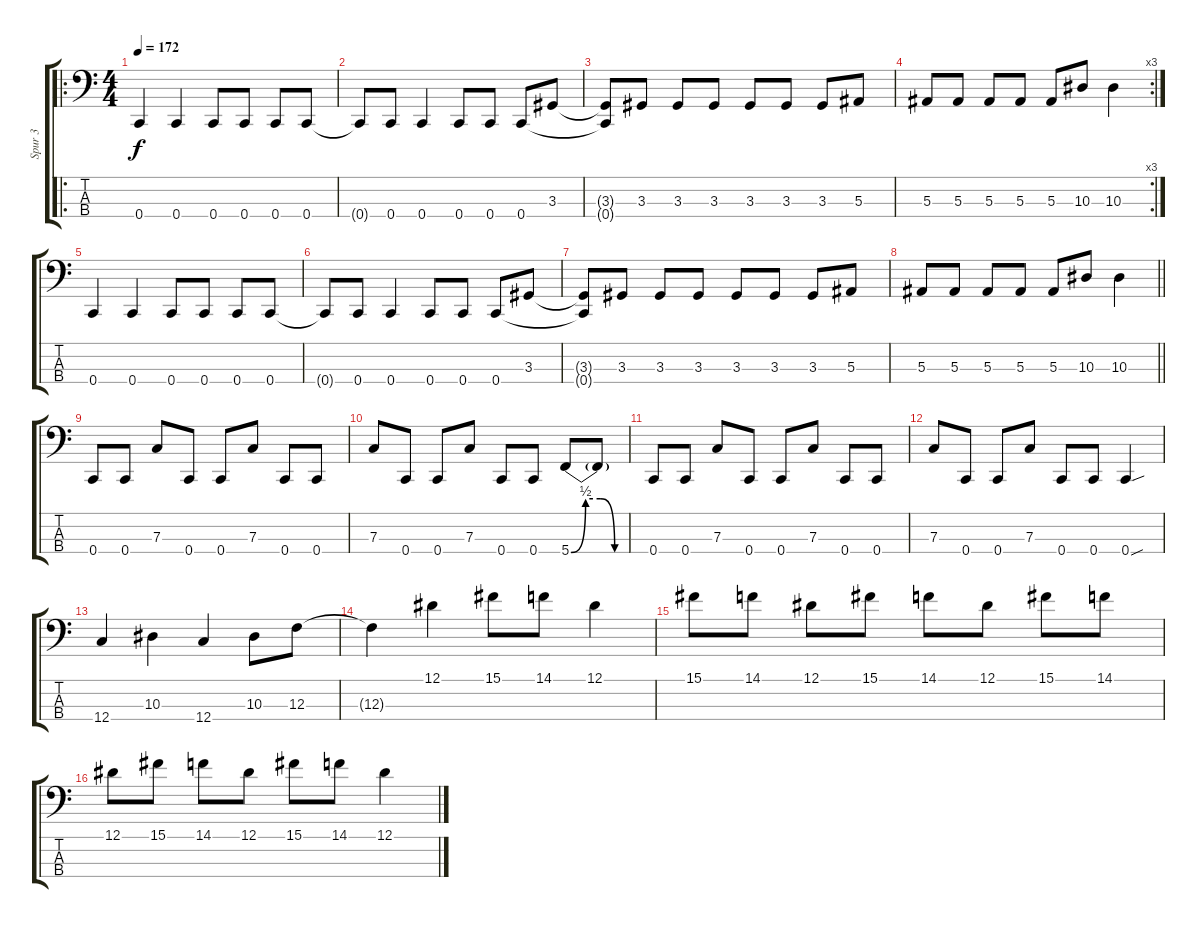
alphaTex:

\track ("Spur 3" "Spur 3") {instrument electricbasspick}
\staff {score tabs}
\tuning (Eb2 Bb1 F1 C1) {hide}
\ro
\ts (4 4)
\tempo 172
\clef f4
\ks c
0.4.4{dy f} 0.4.4 0.4.8 0.4.8 0.4.8 0.4.8 |
0.4{t}.8 0.4.8 0.4.4 0.4.8 0.4.8 0.4.8 3.3.8 |
(3.3{t} 0.4{t}).8 3.3.8 3.3.8 3.3.8 3.3.8 3.3.8 3.3.8 5.3.8 |
\rc 3
5.3.8 5.3.8 5.3.8 5.3.8 5.3.8 10.3.8 10.3.4 |
0.4.4 0.4.4 0.4.8 0.4.8 0.4.8 0.4.8 |
0.4{t}.8 0.4.8 0.4.4 0.4.8 0.4.8 0.4.8 3.3.8 |
(3.3{t} 0.4{t}).8 3.3.8 3.3.8 3.3.8 3.3.8 3.3.8 3.3.8 5.3.8 |
\barLineRight lightlight
5.3.8 5.3.8 5.3.8 5.3.8 5.3.8 10.3.8 10.3.4 |
0.4.8 0.4.8 7.3.8 0.4.8 0.4.8 7.3.8 0.4.8 0.4.8 |
7.3.8 0.4.8 0.4.8 7.3.8 0.4.8 0.4.8 5.4{be (custom 0 0 15 2 30 2 45 0 60 0)}.8 5.4{t}.8 |
0.4.8 0.4.8 7.3.8 0.4.8 0.4.8 7.3.8 0.4.8 0.4.8 |
7.3.8 0.4.8 0.4.8 7.3.8 0.4.8 0.4.8 0.4{sou}.4 |
12.4.4 10.3.4 12.4.4 10.3.8 12.3.8 |
12.3{t}.4 12.1.4 15.1.8 14.1.8 12.1.4 |
15.1.8 14.1.8 12.1.8 15.1.8 14.1.8 12.1.8 15.1.8 14.1.8 |
12.1.8 15.1.8 14.1.8 12.1.8 15.1.8 14.1.8 12.1.4
